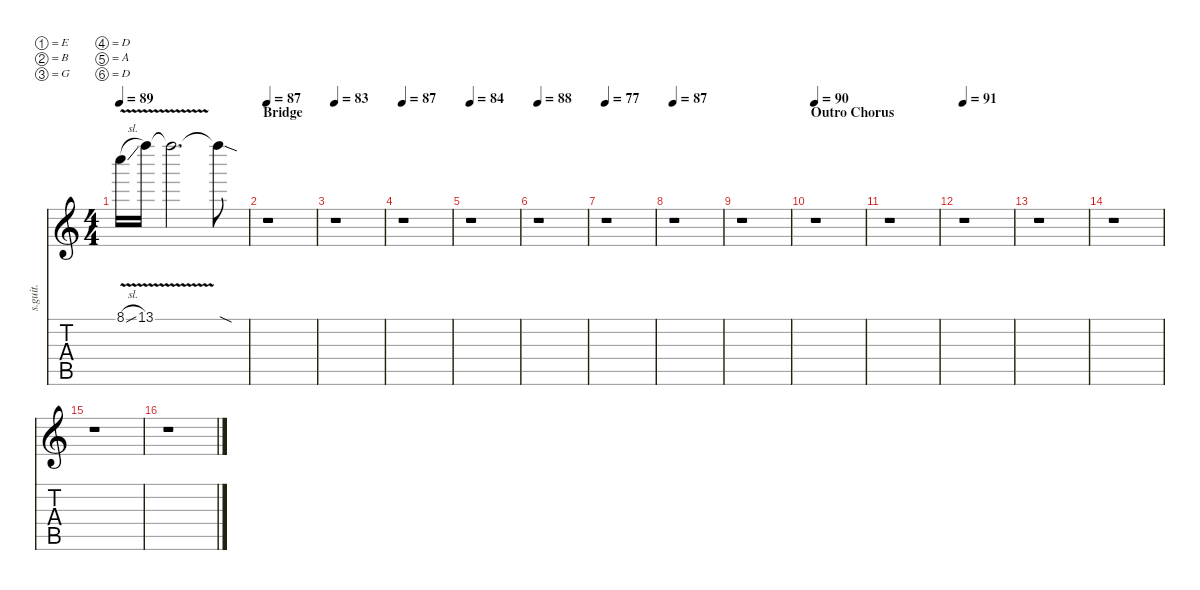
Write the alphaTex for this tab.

\defaultSystemsLayout 4
\hideDynamics
\bracketExtendMode nobrackets
\track ("Guitar Effect Whammy 2 Octaves" "s.guit.") {instrument distortionguitar}
\staff {score tabs}
\tuning (E5 B3 G3 D3 A2 D2)
\ts (4 4)
\tempo 89
\clef g2
\ks c
8.1{v sl}.16{lyrics (0 "") lyrics (1 "") lyrics (2 "") lyrics (3 "") lyrics (4 "") dy f} 13.1{v}.16{lyrics (0 "") lyrics (1 "") lyrics (2 "") lyrics (3 "") lyrics (4 "")} 13.1{t}.2{d lyrics (0 "") lyrics (1 "") lyrics (2 "") lyrics (3 "") lyrics (4 "")} 13.1{sod t}.8{lyrics (0 "") lyrics (1 "") lyrics (2 "") lyrics (3 "") lyrics (4 "")} |
\section ("" "Bridge")
\tempo 87
r.1 |
\tempo 83
r.1 |
\tempo 87
r.1 |
\tempo 84
r.1 |
\tempo 88
r.1 |
\tempo 77
r.1 |
\tempo 87
r.1 |
r.1 |
\section ("" "Outro Chorus")
\tempo 90
r.1 |
r.1 |
\tempo 91
r.1 |
r.1 |
r.1 |
r.1 |
r.1
